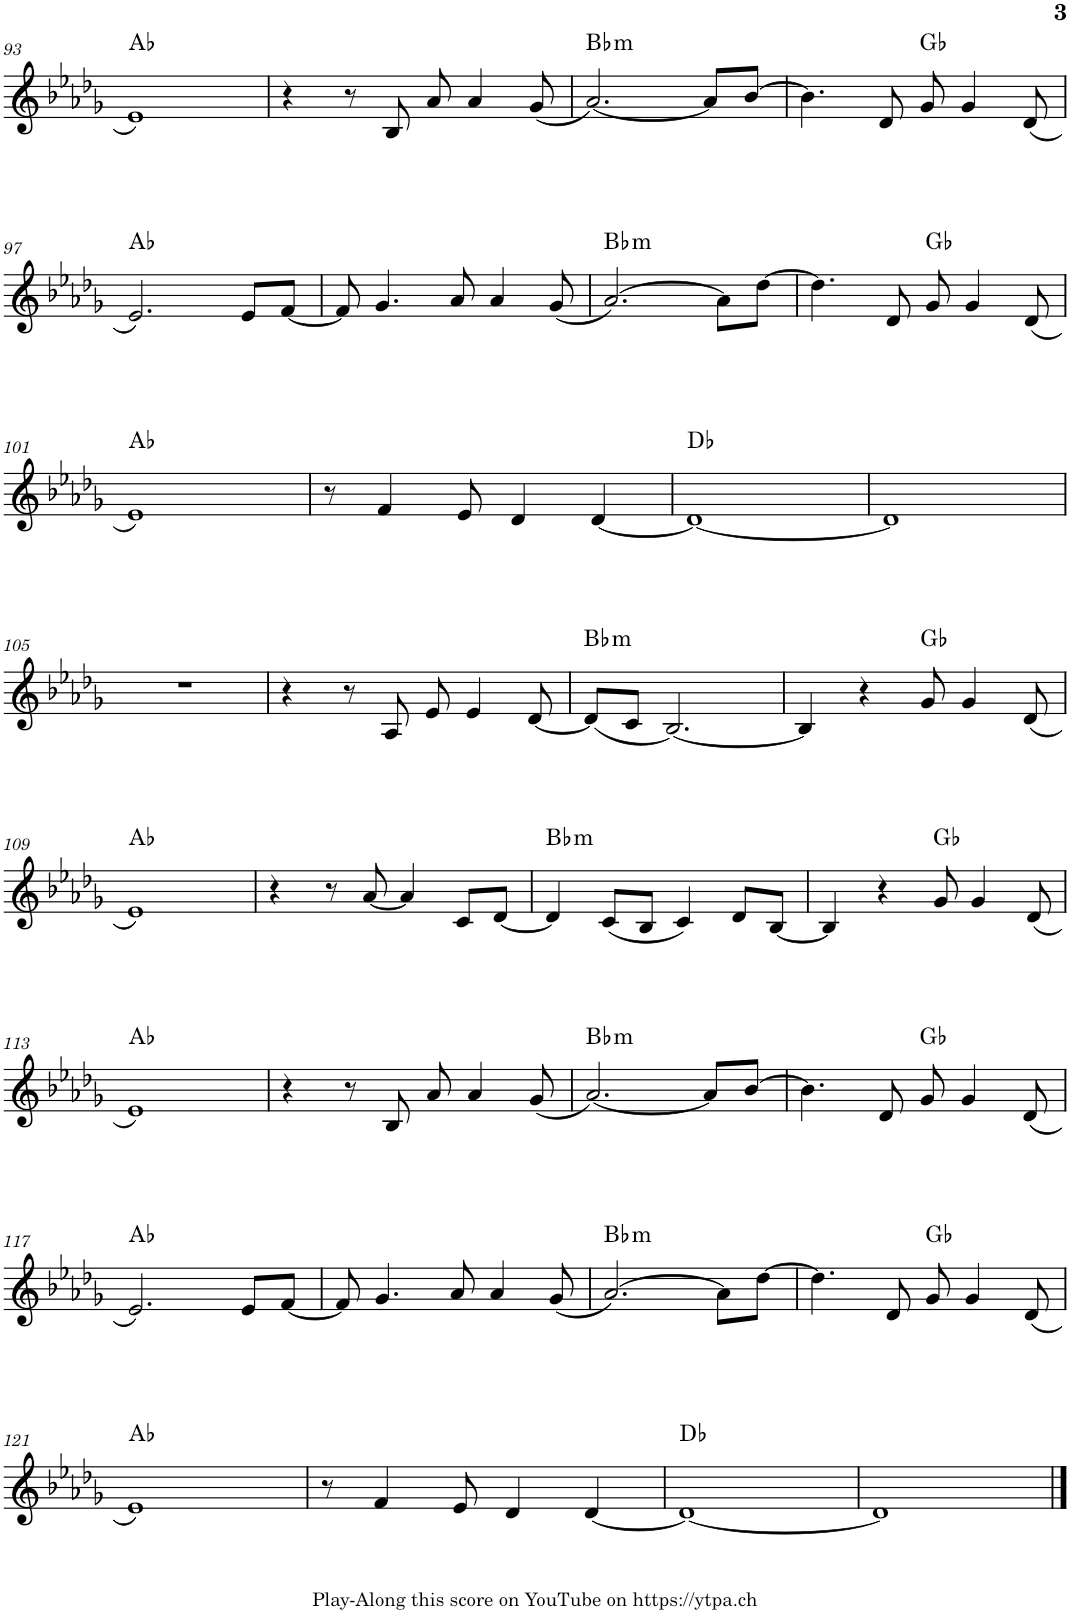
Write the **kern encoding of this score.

**kern	**harte
*part1	*part1
*staff1	*
*I"Piano	*
*I'Pno.	*
!!LO:PB:g=z
*clefG2	*
*k[b-e-a-d-g-]	*
*M4/4	*
=93	=93
1e-	Ab:maj
=94	=94
4r	.
8r	.
8B-/	.
8a-/	.
4a-/	.
(8g-/	.
=95	=95
!	!LO:H:kt=m
[2.a-/)	Bb:min
8a-/L]	.
[8b-/J	.
=96	=96
4.b-\]	.
8d-/	.
8g-/	Gb:maj
4g-/	.
(8d-/	.
!!LO:LB:g=z
=97	=97
2.e-/)	Ab:maj
8e-/L	.
[8f/J	.
=98	=98
8f/]	.
4.g-/	.
8a-/	.
4a-/	.
(8g-/	.
=99	=99
!	!LO:H:kt=m
[2.a-/)	Bb:min
8a-\L]	.
[8dd-\J	.
=100	=100
4.dd-\]	.
8d-/	.
8g-/	Gb:maj
4g-/	.
(8d-/	.
!!LO:LB:g=z
=101	=101
1e-)	Ab:maj
=102	=102
8r	.
4f/	.
8e-/	.
4d-/	.
[4d-/	.
=103	=103
1d-_	Db:maj
=104	=104
1d-]	.
!!LO:LB:g=z
=105	=105
1r	.
=106	=106
4r	.
8r	.
8A-/	.
8e-/	.
4e-/	.
[8d-/	.
=107	=107
!	!LO:H:kt=m
(8d-/L]	Bb:min
8c/J	.
[2.B-/)	.
=108	=108
4B-/]	.
4r	.
8g-/	Gb:maj
4g-/	.
(8d-/	.
!!LO:LB:g=z
=109	=109
1e-)	Ab:maj
=110	=110
4r	.
8r	.
[8a-/	.
4a-/]	.
8c/L	.
[8d-/J	.
=111	=111
!	!LO:H:kt=m
4d-/]	Bb:min
(8c/L	.
8B-/J	.
4c/)	.
8d-/L	.
[8B-/J	.
=112	=112
4B-/]	.
4r	.
8g-/	Gb:maj
4g-/	.
(8d-/	.
!!LO:LB:g=z
=113	=113
1e-)	Ab:maj
=114	=114
4r	.
8r	.
8B-/	.
8a-/	.
4a-/	.
(8g-/	.
=115	=115
!	!LO:H:kt=m
[2.a-/)	Bb:min
8a-/L]	.
[8b-/J	.
=116	=116
4.b-\]	.
8d-/	.
8g-/	Gb:maj
4g-/	.
(8d-/	.
!!LO:LB:g=z
=117	=117
2.e-/)	Ab:maj
8e-/L	.
[8f/J	.
=118	=118
8f/]	.
4.g-/	.
8a-/	.
4a-/	.
(8g-/	.
=119	=119
!	!LO:H:kt=m
[2.a-/)	Bb:min
8a-\L]	.
[8dd-\J	.
=120	=120
4.dd-\]	.
8d-/	.
8g-/	Gb:maj
4g-/	.
(8d-/	.
!!LO:LB:g=z
=121	=121
1e-)	Ab:maj
=122	=122
8r	.
4f/	.
8e-/	.
4d-/	.
[4d-/	.
=123	=123
1d-_	Db:maj
=124	=124
1d-]	.
==	==
*-	*-
